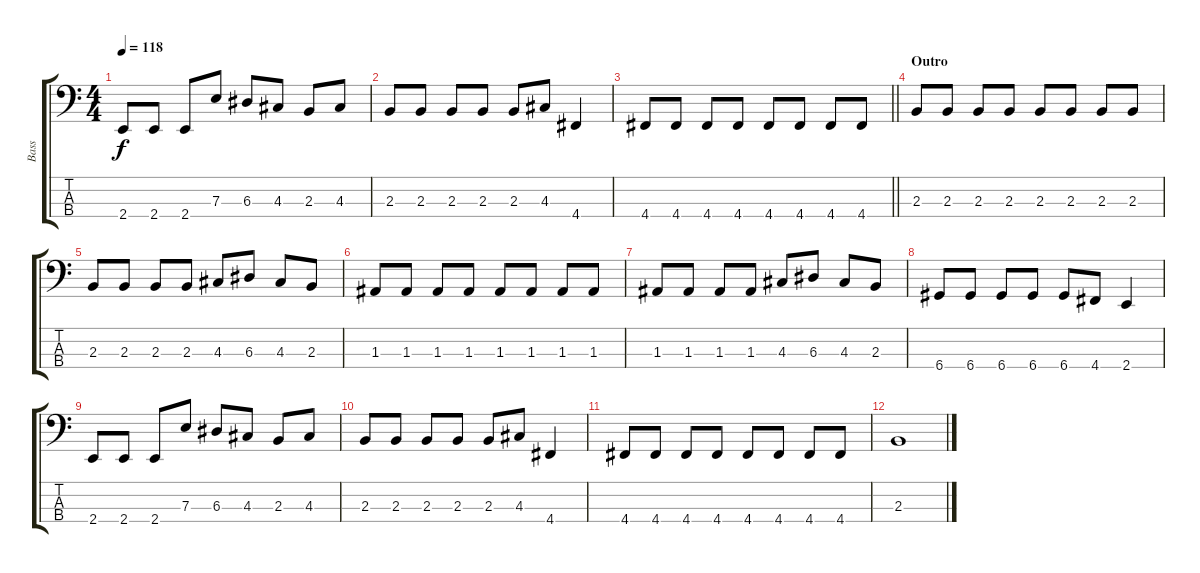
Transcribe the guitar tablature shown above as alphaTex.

\track ("Bass" "Bass") {instrument electricbassfinger}
\staff {score tabs}
\tuning (G2 D2 A1 D1) {hide}
\ts (4 4)
\tempo 118
\clef f4
\ks c
2.4.8{dy f} 2.4.8 2.4.8 7.3.8 6.3.8 4.3.8 2.3.8 4.3.8 |
2.3.8 2.3.8 2.3.8 2.3.8 2.3.8 4.3.8 4.4.4 |
\barLineRight lightlight
4.4.8 4.4.8 4.4.8 4.4.8 4.4.8 4.4.8 4.4.8 4.4.8 |
\section ("" "Outro")
2.3.8 2.3.8 2.3.8 2.3.8 2.3.8 2.3.8 2.3.8 2.3.8 |
2.3.8 2.3.8 2.3.8 2.3.8 4.3.8 6.3.8 4.3.8 2.3.8 |
1.3.8 1.3.8 1.3.8 1.3.8 1.3.8 1.3.8 1.3.8 1.3.8 |
1.3.8 1.3.8 1.3.8 1.3.8 4.3.8 6.3.8 4.3.8 2.3.8 |
6.4.8 6.4.8 6.4.8 6.4.8 6.4.8 4.4.8 2.4.4 |
2.4.8 2.4.8 2.4.8 7.3.8 6.3.8 4.3.8 2.3.8 4.3.8 |
2.3.8 2.3.8 2.3.8 2.3.8 2.3.8 4.3.8 4.4.4 |
4.4.8 4.4.8 4.4.8 4.4.8 4.4.8 4.4.8 4.4.8 4.4.8 |
2.3.1
